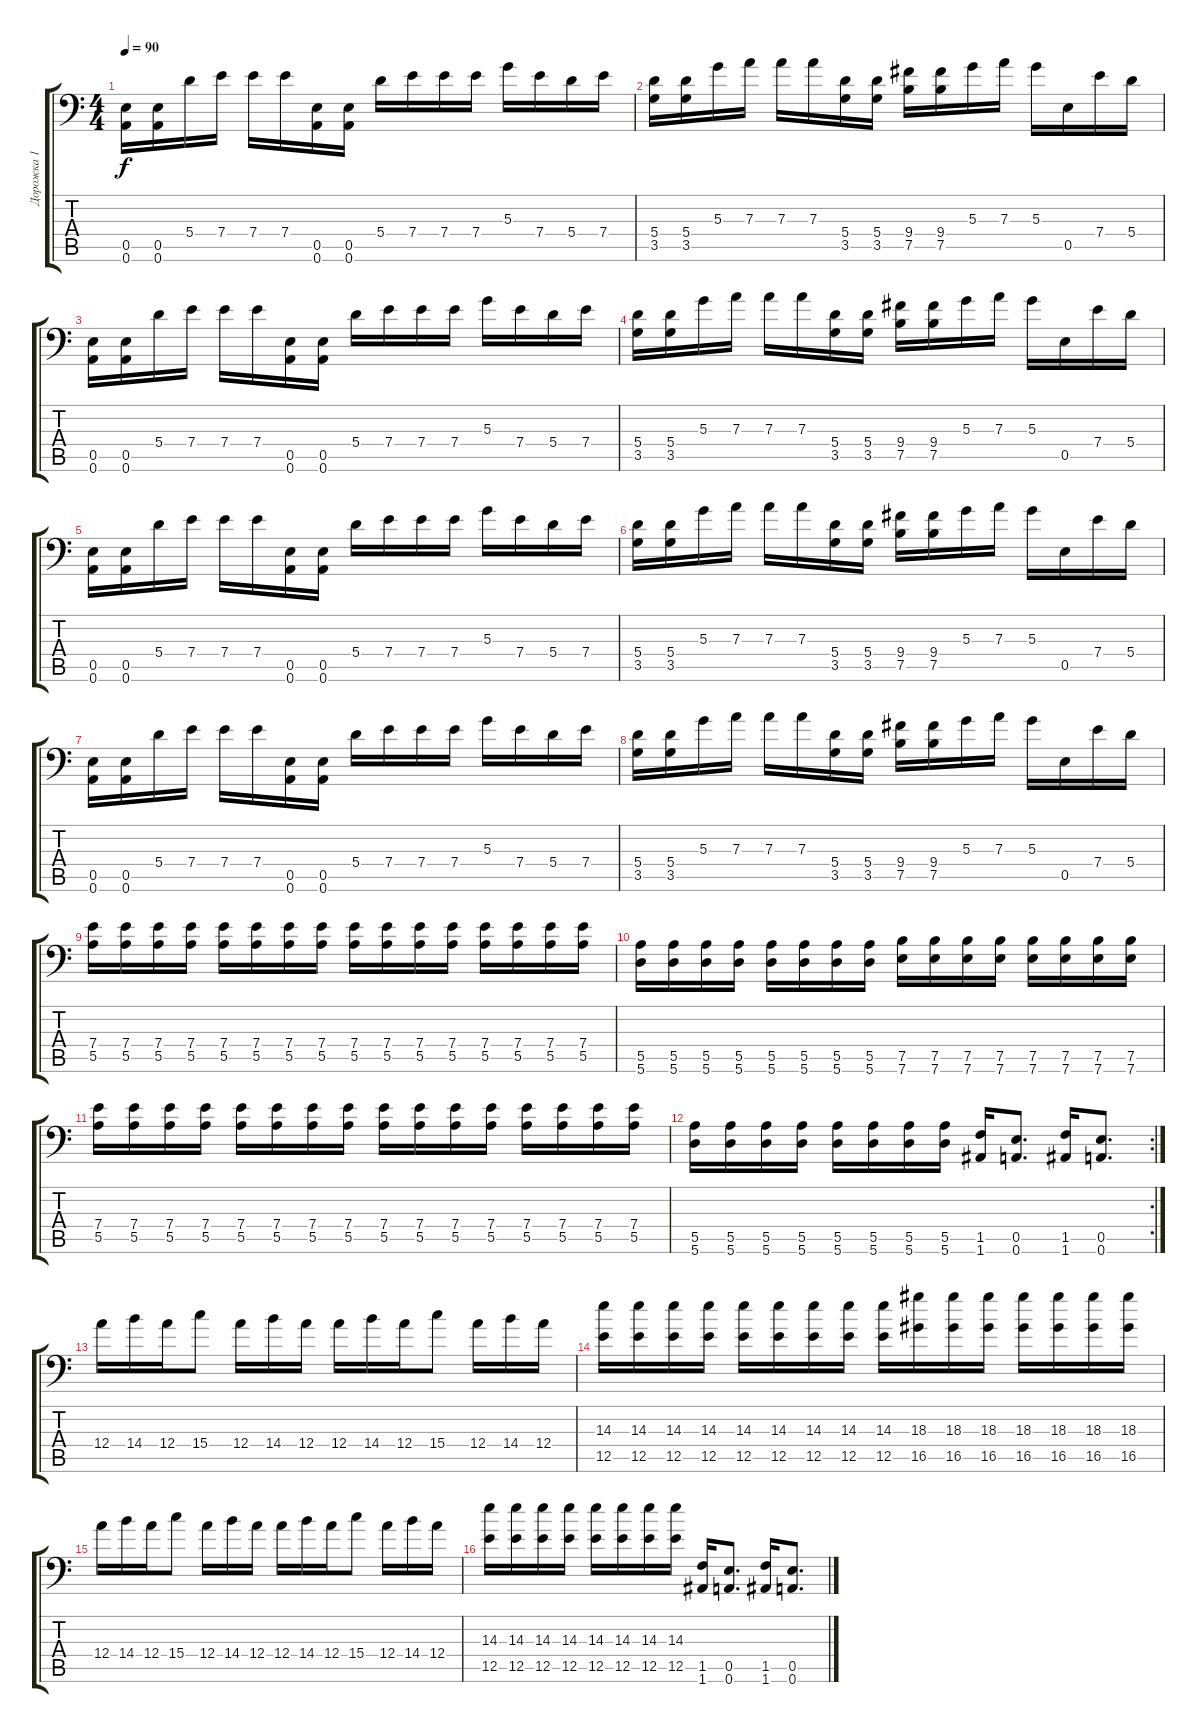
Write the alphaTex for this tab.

\track ("Дорожка 1" "Дорожка 1") {instrument distortionguitar}
\staff {score tabs}
\tuning (B3 Gb3 D3 A2 E2 A1) {hide}
\ts (4 4)
\tempo 90
\clef f4
\ks c
(0.5 0.6).16{dy f instrument distortionguitar} (0.5 0.6).16 5.4.16 7.4.16 7.4.16 7.4.16 (0.5 0.6).16 (0.5 0.6).16 5.4.16 7.4.16 7.4.16 7.4.16 5.3.16 7.4.16 5.4.16 7.4.16 |
(5.4 3.5).16 (5.4 3.5).16 5.3.16 7.3.16 7.3.16 7.3.16 (5.4 3.5).16 (5.4 3.5).16 (9.4 7.5).16 (9.4 7.5).16 5.3.16 7.3.16 5.3.16 0.5.16 7.4.16 5.4.16 |
(0.5 0.6).16 (0.5 0.6).16 5.4.16 7.4.16 7.4.16 7.4.16 (0.5 0.6).16 (0.5 0.6).16 5.4.16 7.4.16 7.4.16 7.4.16 5.3.16 7.4.16 5.4.16 7.4.16 |
(5.4 3.5).16 (5.4 3.5).16 5.3.16 7.3.16 7.3.16 7.3.16 (5.4 3.5).16 (5.4 3.5).16 (9.4 7.5).16 (9.4 7.5).16 5.3.16 7.3.16 5.3.16 0.5.16 7.4.16 5.4.16 |
(0.5 0.6).16 (0.5 0.6).16 5.4.16 7.4.16 7.4.16 7.4.16 (0.5 0.6).16 (0.5 0.6).16 5.4.16 7.4.16 7.4.16 7.4.16 5.3.16 7.4.16 5.4.16 7.4.16 |
(5.4 3.5).16 (5.4 3.5).16 5.3.16 7.3.16 7.3.16 7.3.16 (5.4 3.5).16 (5.4 3.5).16 (9.4 7.5).16 (9.4 7.5).16 5.3.16 7.3.16 5.3.16 0.5.16 7.4.16 5.4.16 |
(0.5 0.6).16 (0.5 0.6).16 5.4.16 7.4.16 7.4.16 7.4.16 (0.5 0.6).16 (0.5 0.6).16 5.4.16 7.4.16 7.4.16 7.4.16 5.3.16 7.4.16 5.4.16 7.4.16 |
(5.4 3.5).16 (5.4 3.5).16 5.3.16 7.3.16 7.3.16 7.3.16 (5.4 3.5).16 (5.4 3.5).16 (9.4 7.5).16 (9.4 7.5).16 5.3.16 7.3.16 5.3.16 0.5.16 7.4.16 5.4.16 |
(7.4 5.5).16 (7.4 5.5).16 (7.4 5.5).16 (7.4 5.5).16 (7.4 5.5).16 (7.4 5.5).16 (7.4 5.5).16 (7.4 5.5).16 (7.4 5.5).16 (7.4 5.5).16 (7.4 5.5).16 (7.4 5.5).16 (7.4 5.5).16 (7.4 5.5).16 (7.4 5.5).16 (7.4 5.5).16 |
(5.5 5.6).16 (5.5 5.6).16 (5.5 5.6).16 (5.5 5.6).16 (5.5 5.6).16 (5.5 5.6).16 (5.5 5.6).16 (5.5 5.6).16 (7.5 7.6).16 (7.5 7.6).16 (7.5 7.6).16 (7.5 7.6).16 (7.5 7.6).16 (7.5 7.6).16 (7.5 7.6).16 (7.5 7.6).16 |
(7.4 5.5).16 (7.4 5.5).16 (7.4 5.5).16 (7.4 5.5).16 (7.4 5.5).16 (7.4 5.5).16 (7.4 5.5).16 (7.4 5.5).16 (7.4 5.5).16 (7.4 5.5).16 (7.4 5.5).16 (7.4 5.5).16 (7.4 5.5).16 (7.4 5.5).16 (7.4 5.5).16 (7.4 5.5).16 |
\rc 2
(5.5 5.6).16 (5.5 5.6).16 (5.5 5.6).16 (5.5 5.6).16 (5.5 5.6).16 (5.5 5.6).16 (5.5 5.6).16 (5.5 5.6).16 (1.5 1.6).16 (0.5 0.6).8{d} (1.5 1.6).16 (0.5 0.6).8{d} |
12.4.16 14.4.16 12.4.16 15.4.8 12.4.16 14.4.16 12.4.16 12.4.16 14.4.16 12.4.16 15.4.8 12.4.16 14.4.16 12.4.16 |
(14.3 12.5).16 (14.3 12.5).16 (14.3 12.5).16 (14.3 12.5).16 (14.3 12.5).16 (14.3 12.5).16 (14.3 12.5).16 (14.3 12.5).16 (14.3 12.5).16 (18.3 16.5).16 (18.3 16.5).16 (18.3 16.5).16 (18.3 16.5).16 (18.3 16.5).16 (18.3 16.5).16 (18.3 16.5).16 |
12.4.16 14.4.16 12.4.16 15.4.8 12.4.16 14.4.16 12.4.16 12.4.16 14.4.16 12.4.16 15.4.8 12.4.16 14.4.16 12.4.16 |
(14.3 12.5).16 (14.3 12.5).16 (14.3 12.5).16 (14.3 12.5).16 (14.3 12.5).16 (14.3 12.5).16 (14.3 12.5).16 (14.3 12.5).16 (1.5 1.6).16 (0.5 0.6).8{d} (1.5 1.6).16 (0.5 0.6).8{d}
